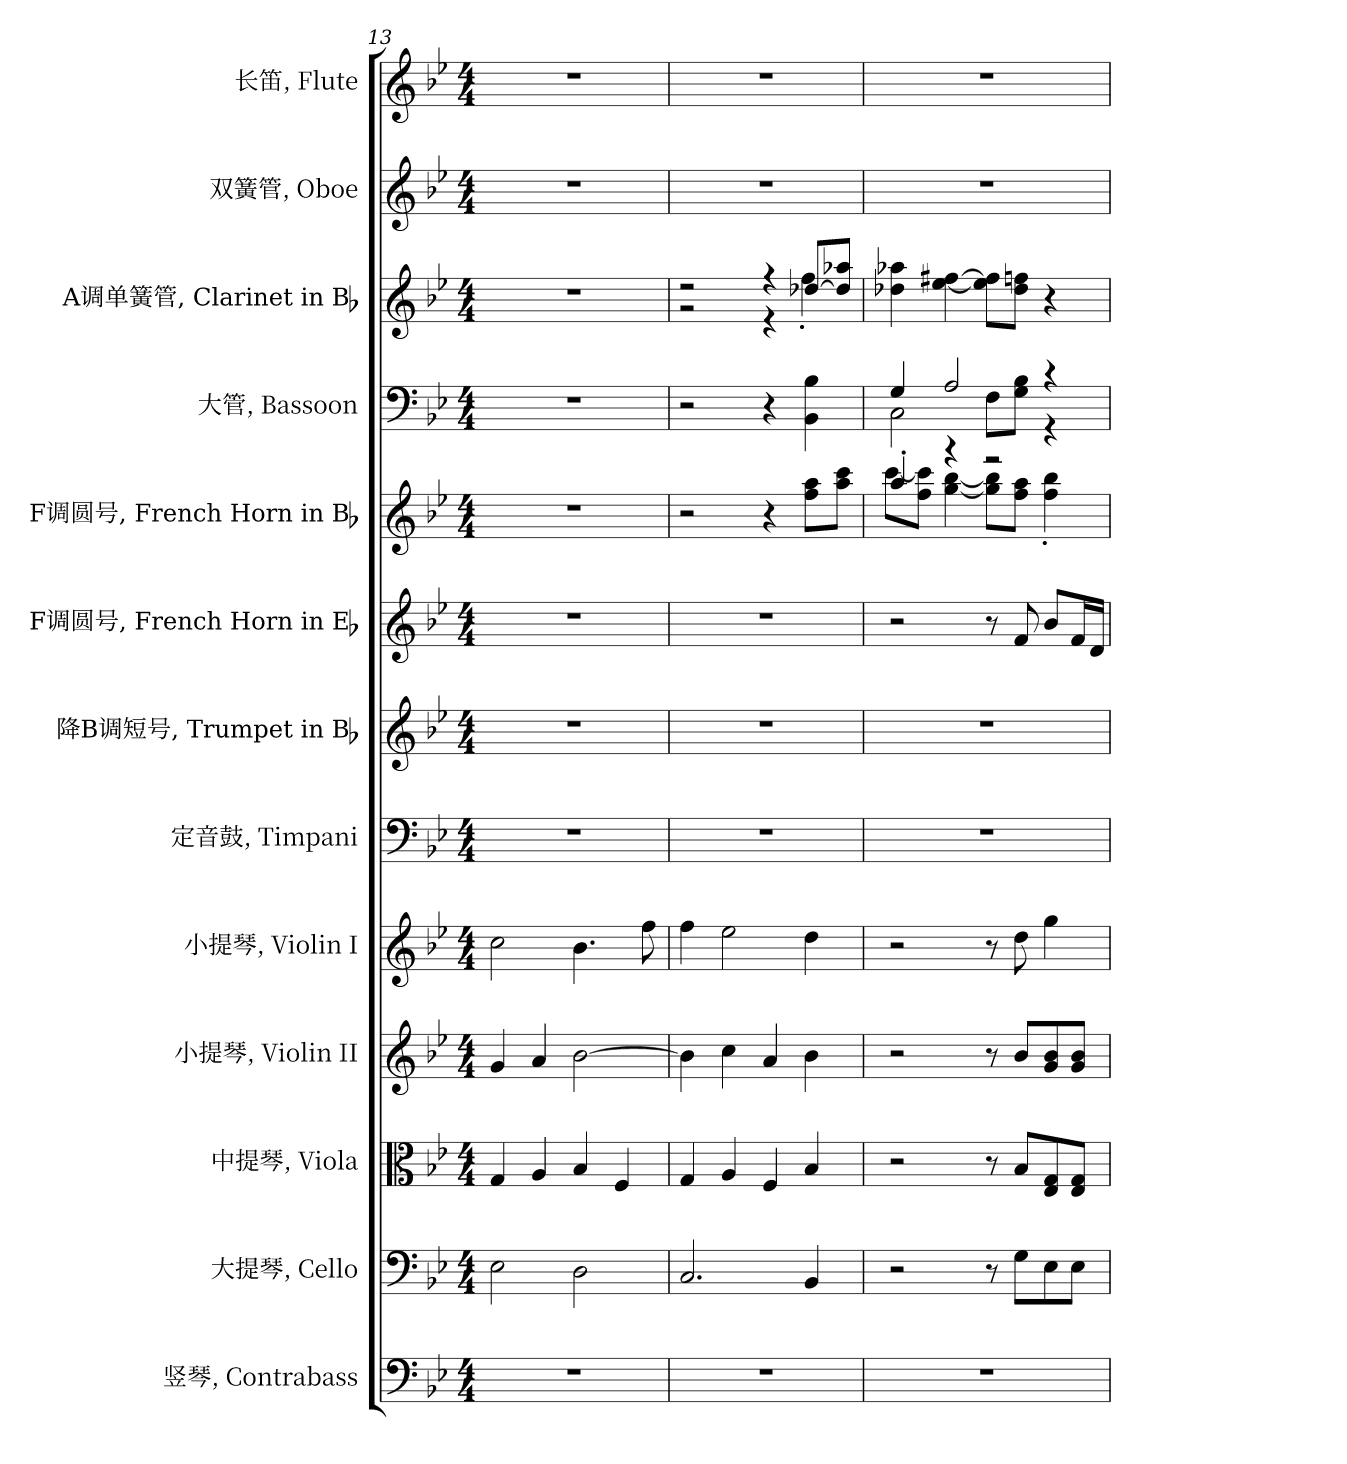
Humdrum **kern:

**kern	**kern	**kern	**kern	**kern	**kern	**kern	**kern	**kern	**kern	**kern	**kern	**kern
*part13	*part12	*part11	*part10	*part9	*part8	*part7	*part6	*part5	*part4	*part3	*part2	*part1
*staff13	*staff12	*staff11	*staff10	*staff9	*staff8	*staff7	*staff6	*staff5	*staff4	*staff3	*staff2	*staff1
*I"竖琴, Contrabass	*I"大提琴, Cello	*I"中提琴, Viola	*I"小提琴, Violin II	*I"小提琴, Violin I	*I"定音鼓, Timpani	*I"降B调短号, Trumpet in B-flat	*I"F调圆号, French Horn in E-flat	*I"F调圆号, French Horn in B-flat	*I"大管, Bassoon	*I"A调单簧管, Clarinet in B-flat	*I"双簧管, Oboe	*I"长笛, Flute
*	*	*I'Vla.	*I'Vln.	*I'Vln.	*I'Timp.	*	*I'F Hn.	*I'F Hn.	*I'Bsn.	*I'A Cl.	*I'Ob.	*I'Fl.
*clefF4	*clefF4	*clefC3	*clefG2	*clefG2	*clefF4	*clefG2	*clefG2	*clefG2	*clefF4	*clefG2	*clefG2	*clefG2
*	*	*	*	*	*	*ITrd1c2	*ITrd4c7	*ITrd4c7	*	*ITrd2c3	*	*
*k[b-e-]	*k[b-e-]	*k[b-e-]	*k[b-e-]	*k[b-e-]	*k[b-e-]	*k[b-e-a-d-]	*k[b-e-a-]	*k[b-e-a-]	*k[b-e-]	*k[f#]	*k[b-e-]	*k[b-e-]
*M4/4	*M4/4	*M4/4	*M4/4	*M4/4	*M4/4	*M4/4	*M4/4	*M4/4	*M4/4	*M4/4	*M4/4	*M4/4
=13	=13	=13	=13	=13	=13	=13	=13	=13	=13	=13	=13	=13
1r	2E-\	4G/	4g/	2cc\	1r	1r	1r	1r	1r	1r	1r	1r
.	.	4A/	4a/	.	.	.	.	.	.	.	.	.
.	2D\	4B-/	[2b-\	4.b-\	.	.	.	.	.	.	.	.
.	.	4F/	.	.	.	.	.	.	.	.	.	.
.	.	.	.	8ff\	.	.	.	.	.	.	.	.
=14	=14	=14	=14	=14	=14	=14	=14	=14	=14	=14	=14	=14
*	*	*	*	*	*	*	*	*	*	*^	*	*
1r	2.C/	4G/	4b-\]	4ff\	1r	1r	1r	2r	2r	2r	2r	1r	1r
.	.	4A/	4cc\	2ee-\	.	.	.	.	.	.	.	.	.
.	.	4F/	4a/	.	.	.	.	4r	4r	4r	4r	.	.
.	4BB-/	4B-/	4b-\	4dd\	.	.	.	8b-\ 8dd\L	4BB-\ 4B-\	[8b-X/L	4dd'\	.	.
.	.	.	.	.	.	.	.	8dd\ 8ff\J	.	8b-/] 8ffn/J	.	.	.
*	*	*	*	*	*	*	*	*	*	*v	*v	*	*
!!LO:PB:g=z
=15	=15	=15	=15	=15	=15	=15	=15	=15	=15	=15	=15	=15
*	*	*	*	*	*	*	*	*^	*^	*	*	*
1r	2r	2r	2r	2r	1r	1r	2r	4dd'/	[8ff\L	4G/	2C\	4b-X\ 4ffn\	1r	1r
.	.	.	.	.	.	.	.	.	8b-\ 8ff\]J	.	.	.	.	.
.	.	.	.	.	.	.	.	4r	[4cc\ [4ee-\	2A/	.	[4cc\ [4dd#X\	.	.
.	8r	8r	8r	8r	.	.	8r	2r	8cc\] 8ee-\]L	.	8F\L	8cc\] 8dd#\]L	.	.
.	8G\L	8B-/L	8b-/L	8dd\	.	.	8B-/	.	8b-\ 8dd\J	.	8G\ 8B-\J	8b-\ 8ddn\J	.	.
.	8E-\	8E-/ 8G/	8g/ 8b-/	4gg\	.	.	8e-/L	.	4b-\' 4ee-\'	4r	4r	4r	.	.
.	8E-\J	8E-/ 8G/J	8g/ 8b-/J	.	.	.	16B-/L	.	.	.	.	.	.	.
.	.	.	.	.	.	.	16G/JJ	.	.	.	.	.	.	.
*	*	*	*	*	*	*	*	*v	*v	*	*	*	*	*
*	*	*	*	*	*	*	*	*	*v	*v	*	*	*
=	=	=	=	=	=	=	=	=	=	=	=	=
*-	*-	*-	*-	*-	*-	*-	*-	*-	*-	*-	*-	*-
